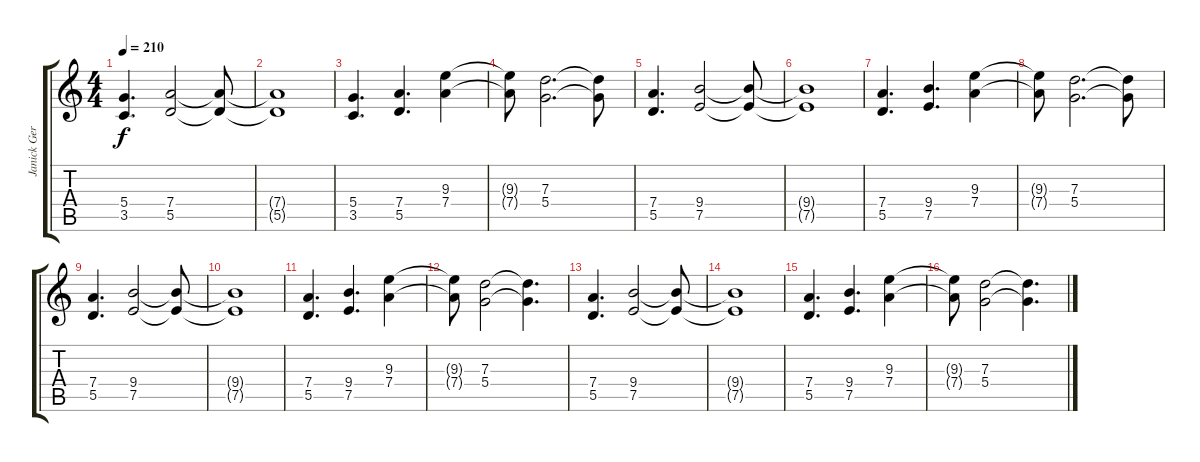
\track ("Janick Gers" "Janick Ger") {instrument overdrivenguitar}
\staff {score tabs}
\tuning (E4 B3 G3 D3 A2 E2) {hide}
\ts (4 4)
\tempo 210
\clef g2
\ks c
(5.4 3.5).4{d dy f} (7.4 5.5).2 (7.4{t} 5.5{t}).8 |
(7.4{t} 5.5{t}).1 |
(5.4 3.5).4{d} (7.4 5.5).4{d} (9.3 7.4).4 |
(9.3{t} 7.4{t}).8 (7.3 5.4).2{d} (7.3{t} 5.4{t}).8 |
(7.4 5.5).4{d} (9.4 7.5).2 (9.4{t} 7.5{t}).8 |
(9.4{t} 7.5{t}).1 |
(7.4 5.5).4{d} (9.4 7.5).4{d} (9.3 7.4).4 |
(9.3{t} 7.4{t}).8 (7.3 5.4).2{d} (7.3{t} 5.4{t}).8 |
(7.4 5.5).4{d} (9.4 7.5).2 (9.4{t} 7.5{t}).8 |
(9.4{t} 7.5{t}).1 |
(7.4 5.5).4{d} (9.4 7.5).4{d} (9.3 7.4).4 |
(9.3{t} 7.4{t}).8 (7.3 5.4).2 (7.3{t} 5.4{t}).4{d} |
(7.4 5.5).4{d} (9.4 7.5).2 (9.4{t} 7.5{t}).8 |
(9.4{t} 7.5{t}).1 |
(7.4 5.5).4{d} (9.4 7.5).4{d} (9.3 7.4).4 |
(9.3{t} 7.4{t}).8 (7.3 5.4).2 (7.3{t} 5.4{t}).4{d}
